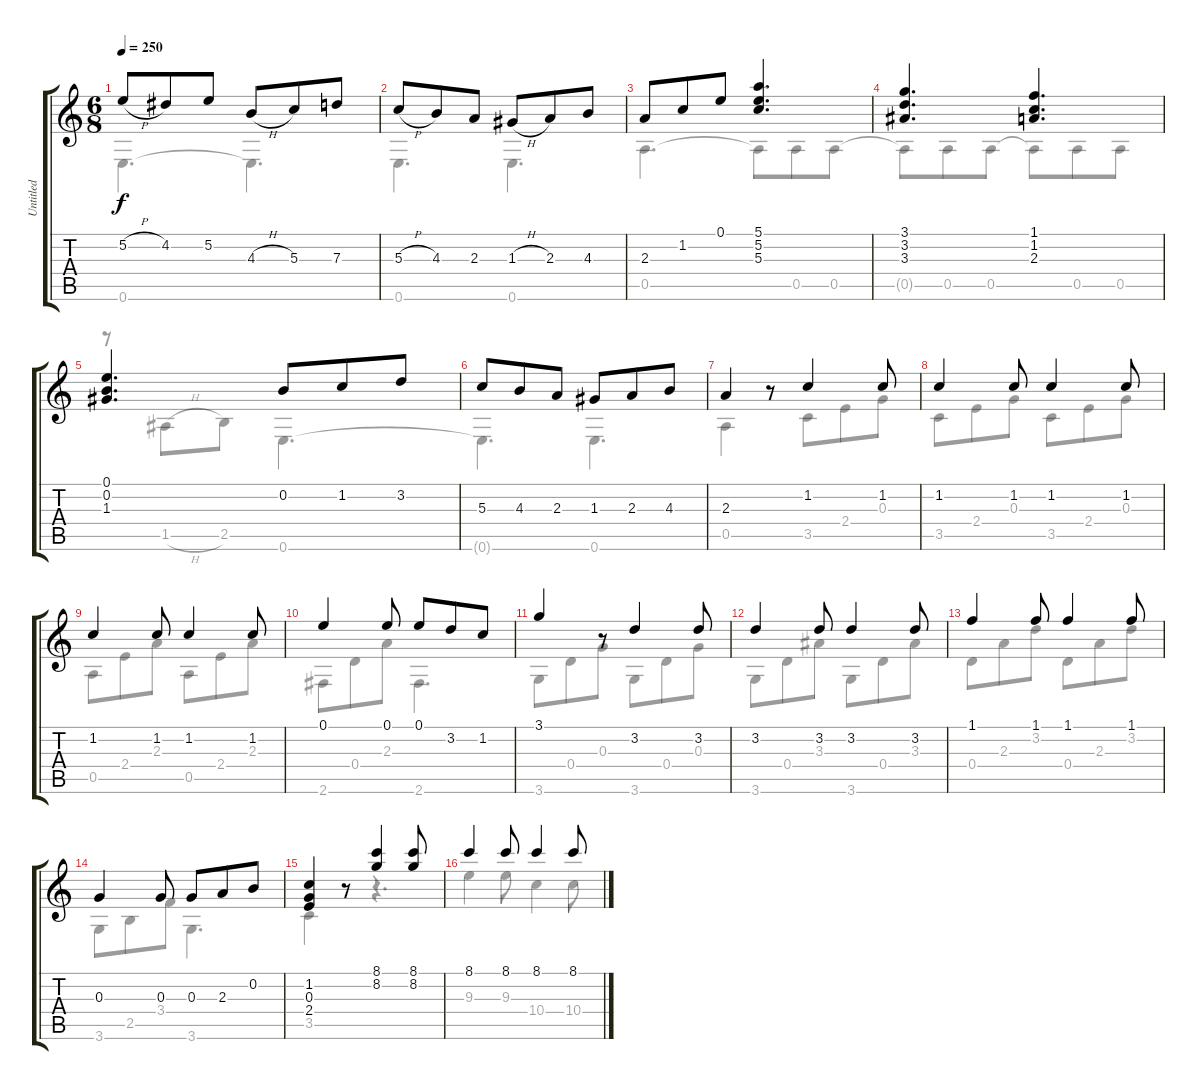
\track ("Untitled" "Untitled") {instrument acousticguitarnylon}
\staff {score tabs}
\tuning (E4 B3 G3 D3 A2 E2) {hide}
\voice
\ts (6 8)
\tempo 250
\clef g2
\ks c
5.2{h}.8{dy f} 4.2.8 5.2.8 4.3{h}.8 5.3.8 7.3.8 |
5.3{h}.8 4.3.8 2.3.8 1.3{h}.8 2.3.8 4.3.8 |
2.3.8 1.2.8 0.1.8 (5.1 5.2 5.3).4{d} |
(3.1 3.2 3.3).4{d} (1.1 1.2 2.3).4{d} |
(0.1 0.2 1.3).4{d} 0.2.8 1.2.8 3.2.8 |
5.3.8 4.3.8 2.3.8 1.3.8 2.3.8 4.3.8 |
2.3.4 r.8 1.2.4 1.2.8 |
1.2.4 1.2.8 1.2.4 1.2.8 |
1.2.4 1.2.8 1.2.4 1.2.8 |
0.1.4 0.1.8 0.1.8 3.2.8 1.2.8 |
3.1.4 r.8 3.2.4 3.2.8 |
3.2.4 3.2.8 3.2.4 3.2.8 |
1.1.4 1.1.8 1.1.4 1.1.8 |
0.3.4 0.3.8 0.3.8 2.3.8 0.2.8 |
(1.2 0.3 2.4).4 r.8 (8.1 8.2).4 (8.1 8.2).8 |
8.1.4 8.1.8 8.1.4 8.1.8
\voice
\clef g2
\ottava regular
\simile none
\ks c
0.6.4{d dy f} 0.6{t}.4{d} |
0.6.4{d} 0.6.4{d} |
0.5.4{d} 0.5{t}.8 0.5.8 0.5.8 |
0.5{t}.8 0.5.8 0.5.8 0.5{t}.8 0.5.8 0.5.8 |
r.8 1.5{h}.8 2.5.8 0.6.4{d} |
0.6{t}.4{d} 0.6.4{d} |
0.5.4 r.8 3.5.8 2.4.8 0.3.8 |
3.5.8 2.4.8 0.3.8 3.5.8 2.4.8 0.3.8 |
0.5.8 2.4.8 2.3.8 0.5.8 2.4.8 2.3.8 |
2.6.8 0.4.8 2.3.8 2.6.4{d} |
3.6.8 0.4.8 0.3.8 3.6.8 0.4.8 0.3.8 |
3.6.8 0.4.8 3.3.8 3.6.8 0.4.8 3.3.8 |
0.4.8 2.3.8 3.2.8 0.4.8 2.3.8 3.2.8 |
3.6.8 2.5.8 3.4.8 3.6.4{d} |
3.5.4 r.8 r.4{d} |
9.3.4 9.3.8 10.4.4 10.4.8
